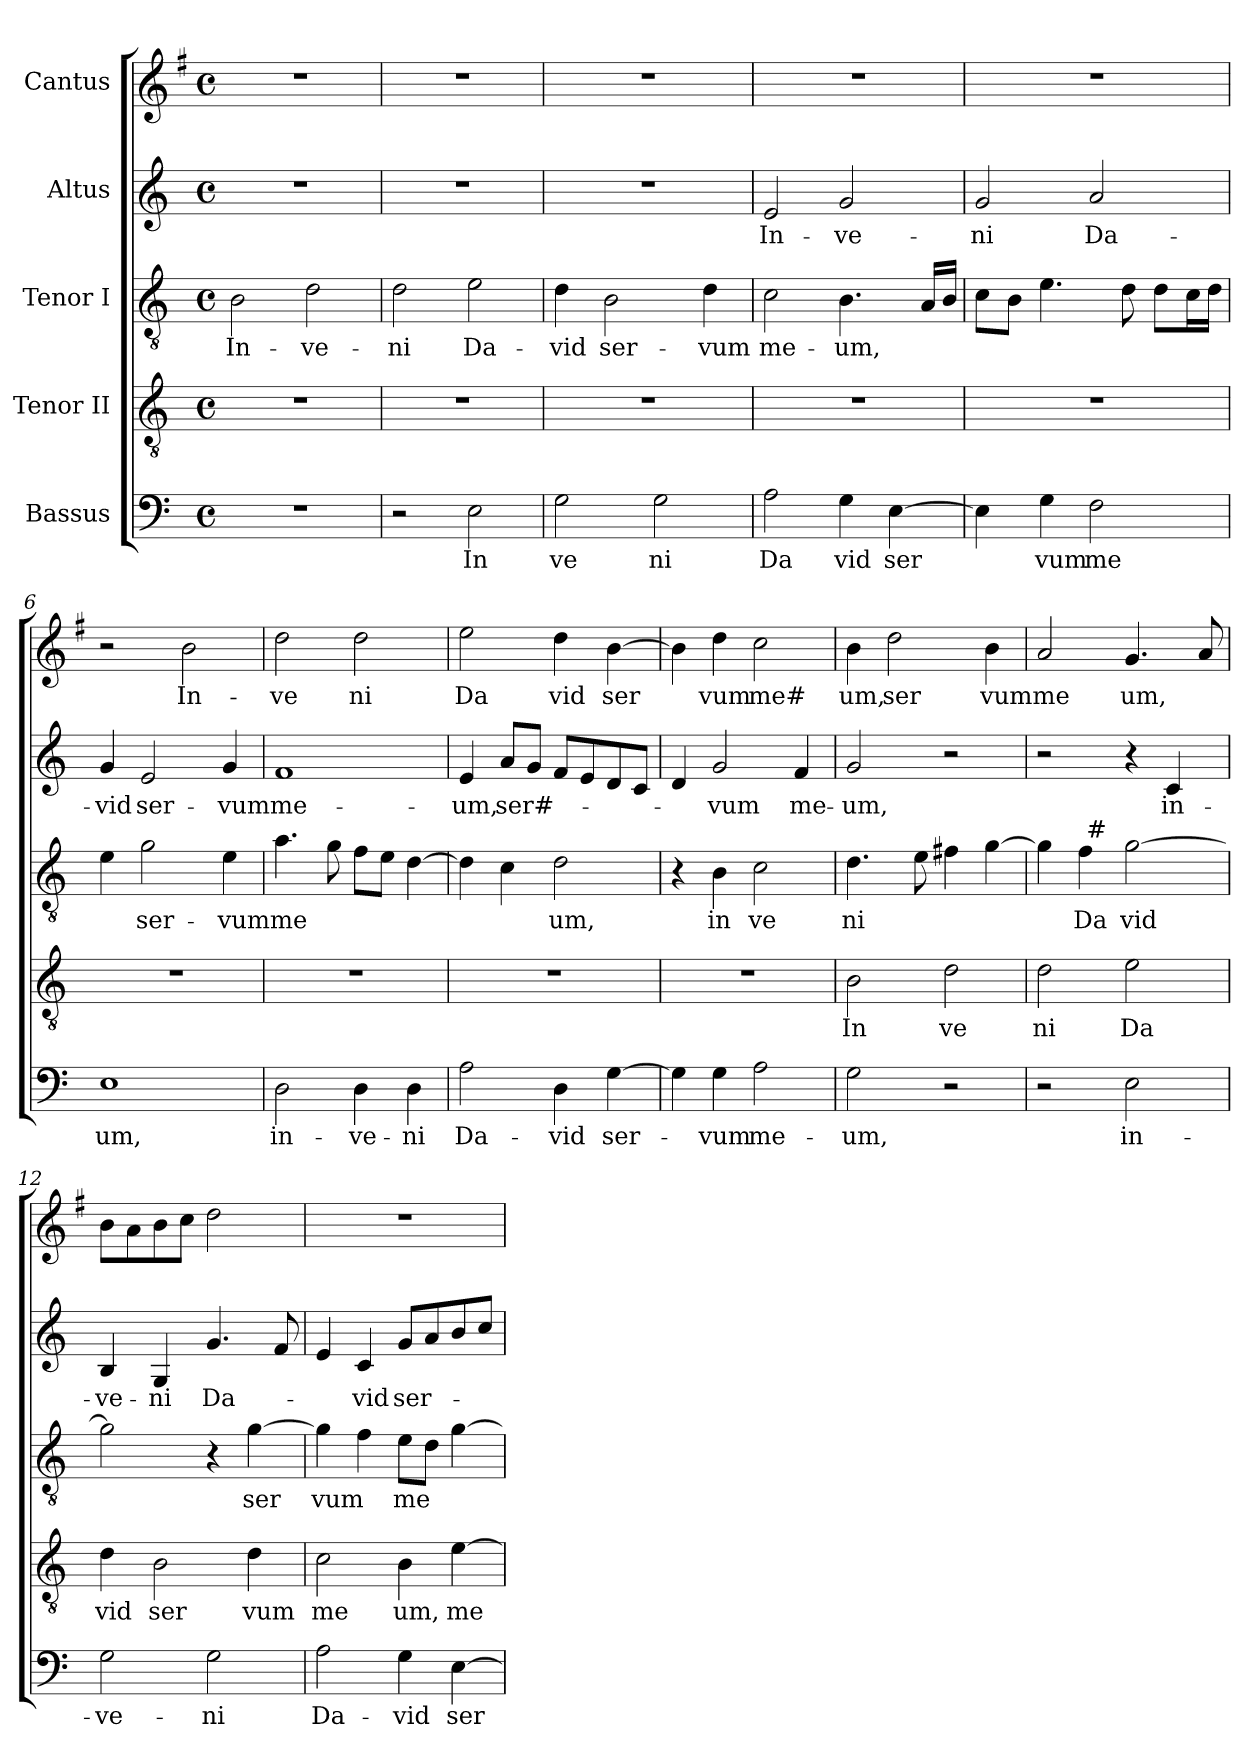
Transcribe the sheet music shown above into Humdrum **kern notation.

**kern	**text	**kern	**text	**kern	**text	**kern	**text	**kern	**text
*part5	*part5	*part4	*part4	*part3	*part3	*part2	*part2	*part1	*part1
*staff5	*staff5	*staff4	*staff4	*staff3	*staff3	*staff2	*staff2	*staff1	*staff1
*I"Bassus	*	*I"Tenor II	*	*I"Tenor I	*	*I"Altus	*	*I"Cantus	*
!!LO:PB:g=z
*stria5	*	*stria5	*	*stria5	*	*stria5	*	*stria5	*
*clefF4	*	*clefGv2	*	*clefGv2	*	*clefG2	*	*clefG2	*
*	*	*	*	*	*	*	*	*ITrd-3c-5	*
*	*	*	*	*	*	*	*	*k[]	*
*	*	*	*	*	*	*	*	*C:	*
*M4/4	*	*M4/4	*	*M4/4	*	*M4/4	*	*M4/4	*
*met(c)	*	*met(c)	*	*met(c)	*	*met(c)	*	*met(c)	*
=1	=1	=1	=1	=1	=1	=1	=1	=1	=1
!	!	!	!	!	!LO:LY:b:cj	!	!	!	!
1r	.	1r	.	2B\	In-	1r	.	1r	.
!	!	!	!	!	!LO:LY:b:cj	!	!	!	!
.	.	.	.	2d\	-ve-	.	.	.	.
=2	=2	=2	=2	=2	=2	=2	=2	=2	=2
!	!	!	!	!	!LO:LY:b:cj	!	!	!	!
2r	.	1r	.	2d\	-ni	1r	.	1r	.
!	!LO:LY:b:cj	!	!	!	!LO:LY:b:cj	!	!	!	!
2E\	In	.	.	2e\	Da-	.	.	.	.
=3	=3	=3	=3	=3	=3	=3	=3	=3	=3
!	!LO:LY:b:cj	!	!	!	!LO:LY:b:cj	!	!	!	!
2G\	ve	1r	.	4d\	-vid	1r	.	1r	.
!	!	!	!	!	!LO:LY:b:cj	!	!	!	!
.	.	.	.	2B\	ser-	.	.	.	.
!	!LO:LY:b:cj	!	!	!	!	!	!	!	!
2G\	ni	.	.	.	.	.	.	.	.
!	!	!	!	!	!LO:LY:b:cj	!	!	!	!
.	.	.	.	4d\	-vum	.	.	.	.
=4	=4	=4	=4	=4	=4	=4	=4	=4	=4
!	!LO:LY:b:cj	!	!	!	!LO:LY:b:cj	!	!LO:LY:b:cj	!	!
2A\	Da	1r	.	2c\	me-	2e/	In-	1r	.
!	!LO:LY:b:cj	!	!	!	!LO:LY:b	!	!LO:LY:b:cj	!	!
4G\	vid	.	.	4.B\	-um,	2g/	-ve-	.	.
!	!LO:LY:b	!	!	!	!	!	!	!	!
[>4E\	ser	.	.	.	.	.	.	.	.
.	.	.	.	16A/L	.	.	.	.	.
.	.	.	.	16B/J	.	.	.	.	.
=5	=5	=5	=5	=5	=5	=5	=5	=5	=5
!	!	!	!	!	!	!	!LO:LY:b:cj	!	!
4E\]	.	1r	.	8c\L	.	2g/	-ni	1r	.
.	.	.	.	8B\J	.	.	.	.	.
!	!LO:LY:b:cj	!	!	!	!	!	!	!	!
4G\	vum	.	.	4.e\	.	.	.	.	.
!	!LO:LY:b:cj	!	!	!	!	!	!LO:LY:b:cj	!	!
2F\	me	.	.	.	.	2a/	Da-	.	.
.	.	.	.	8d\	.	.	.	.	.
.	.	.	.	8d\L	.	.	.	.	.
.	.	.	.	16c\	.	.	.	.	.
.	.	.	.	16d\J	.	.	.	.	.
=6	=6	=6	=6	=6	=6	=6	=6	=6	=6
!	!LO:LY:b:cj	!	!	!	!	!	!LO:LY:b:cj	!	!
1E	um,	1r	.	4e\	.	4g/	-vid	2r	.
!	!	!	!	!	!LO:LY:b:cj	!	!LO:LY:b:cj	!	!
.	.	.	.	2g\	ser-	2e/	ser-	.	.
!	!	!	!	!	!	!	!	!	!LO:LY:b:cj
.	.	.	.	.	.	.	.	2ee\	In-
!	!	!	!	!	!LO:LY:b:cj	!	!LO:LY:b:cj	!	!
.	.	.	.	4e\	-vum	4g/	-vum	.	.
!!LO:LB:g=z
=7	=7	=7	=7	=7	=7	=7	=7	=7	=7
!	!LO:LY:b:cj	!	!	!	!LO:LY:b	!	!LO:LY:b:cj	!	!LO:LY:b:cj
2D\	in-	1r	.	4.a\	me	1f	me-	2gg\	-ve
.	.	.	.	8g\	.	.	.	.	.
!	!LO:LY:b:cj	!	!	!	!	!	!	!	!LO:LY:b:cj
4D\	-ve-	.	.	8f\L	.	.	.	2gg\	ni
.	.	.	.	8e\J	.	.	.	.	.
!	!LO:LY:b:cj	!	!	!	!	!	!	!	!
4D\	-ni	.	.	[>4d\	.	.	.	.	.
=8	=8	=8	=8	=8	=8	=8	=8	=8	=8
!	!LO:LY:b:cj	!	!	!	!	!	!LO:LY:b:cj	!	!LO:LY:b:cj
2A\	Da-	1r	.	4d\]	.	4e/	-um,	2aa\	Da
!	!	!	!	!	!	!	!LO:LY:b:cj	!	!
.	.	.	.	4c\	.	8a/L	ser#-	.	.
.	.	.	.	.	.	8g/J	.	.	.
!	!LO:LY:b:cj	!	!	!	!LO:LY:b:cj	!	!	!	!LO:LY:b:cj
4D\	-vid	.	.	2d\	um,	8f/L	.	4gg\	vid
.	.	.	.	.	.	8e/	.	.	.
!	!LO:LY:b	!	!	!	!	!	!	!	!LO:LY:b
[>4G\	ser-	.	.	.	.	8d/	.	[>4ee\	ser
.	.	.	.	.	.	8c/J	.	.	.
=9	=9	=9	=9	=9	=9	=9	=9	=9	=9
4G\]	.	1r	.	4r	.	4d/	.	4ee\]	.
!	!LO:LY:b:cj	!	!	!	!LO:LY:b:cj	!	!LO:LY:b:cj	!	!LO:LY:b:cj
4G\	-vum	.	.	4B\	in	2g/	-vum	4gg\	vum
!	!LO:LY:b:cj	!	!	!	!LO:LY:b:cj	!	!	!	!LO:LY:b:cj
2A\	me-	.	.	2c\	ve	.	.	2ff\	me#
!	!	!	!	!	!	!	!LO:LY:b:cj	!	!
.	.	.	.	.	.	4f/	me-	.	.
=10	=10	=10	=10	=10	=10	=10	=10	=10	=10
!	!LO:LY:b:cj	!	!LO:LY:b:cj	!	!LO:LY:b:cj	!	!LO:LY:b:cj	!	!LO:LY:b:cj
2G\	-um,	2B\	In	4.d\	ni	2g/	-um,	4ee\	um,
!	!	!	!	!	!	!	!	!	!LO:LY:b:cj
.	.	.	.	.	.	.	.	2gg\	ser
.	.	.	.	8e\	.	.	.	.	.
!	!	!	!LO:LY:b:cj	!	!	!	!	!	!
2r	.	2d\	ve	4f#X\	.	2r	.	.	.
!	!	!	!	!	!	!	!	!	!LO:LY:b:cj
.	.	.	.	[>4g\	.	.	.	4ee\	vum
=11	=11	=11	=11	=11	=11	=11	=11	=11	=11
!	!	!	!LO:LY:b:cj	!	!	!	!	!	!LO:LY:b:cj
*	*	*	*	*^	*	*	*	*	*
2r	.	2d\	ni	4g\]	4ryy	.	2r	.	2dd/	me
!	!	!	!	!	!	!LO:LY:b:cj	!	!	!	!
.	.	.	.	4f\	64ryy	Da	.	.	.	.
!	!	!	!	!	!LO:TX:a:t=#	!	!	!	!	!
.	.	.	.	.	2ryy	.	.	.	.	.
!	!LO:LY:b:cj	!	!LO:LY:b:cj	!	!	!LO:LY:b	!	!	!	!LO:LY:b
2E\	in-	2e\	Da	[>2g\	.	vid	4r	.	4.cc/	um,
!	!	!	!	!	!	!	!	!LO:LY:b:cj	!	!
.	.	.	.	.	.	.	4c/	in-	.	.
.	.	.	.	.	8...ryy	.	.	.	.	.
.	.	.	.	.	.	.	.	.	8dd/	.
=12	=12	=12	=12	=12	=12	=12	=12	=12	=12	=12
!	!LO:LY:b:cj	!	!LO:LY:b:cj	!	!	!	!	!LO:LY:b:cj	!	!
*	*	*	*	*v	*v	*	*	*	*	*
2G\	-ve-	4d\	vid	2g\]	.	4B/	-ve-	8ee\L	.
.	.	.	.	.	.	.	.	8dd\	.
!	!	!	!LO:LY:b:cj	!	!	!	!LO:LY:b:cj	!	!
.	.	2B\	ser	.	.	4G/	-ni	8ee\	.
.	.	.	.	.	.	.	.	8ff\J	.
!	!LO:LY:b:cj	!	!	!	!	!	!LO:LY:b	!	!
2G\	-ni	.	.	4r	.	4.g/	Da-	2gg\	.
!	!	!	!LO:LY:b:cj	!	!LO:LY:b	!	!	!	!
.	.	4d\	vum	[>4g\	ser	.	.	.	.
.	.	.	.	.	.	8f/	.	.	.
=13	=13	=13	=13	=13	=13	=13	=13	=13	=13
!	!LO:LY:b:cj	!	!LO:LY:b:cj	!	!LO:LY:b	!	!	!	!
2A\	Da-	2c\	me	4g\]	vum	4e/	.	1r	.
!	!	!	!	!	!	!	!LO:LY:b:cj	!	!
.	.	.	.	4f\	.	4c/	-vid	.	.
!	!LO:LY:b:cj	!	!LO:LY:b:cj	!	!LO:LY:b	!	!LO:LY:b	!	!
4G\	-vid	4B\	um,	8e\L	me	8g/L	ser-	.	.
.	.	.	.	8d\J	.	8a/	.	.	.
!	!LO:LY:b	!	!LO:LY:b	!	!	!	!	!	!
[<4E\	ser-	[>4e\	me	[>4g\	.	8b/	.	.	.
.	.	.	.	.	.	8cc/J	.	.	.
=	=	=	=	=	=	=	=	=	=
*-	*-	*-	*-	*-	*-	*-	*-	*-	*-
